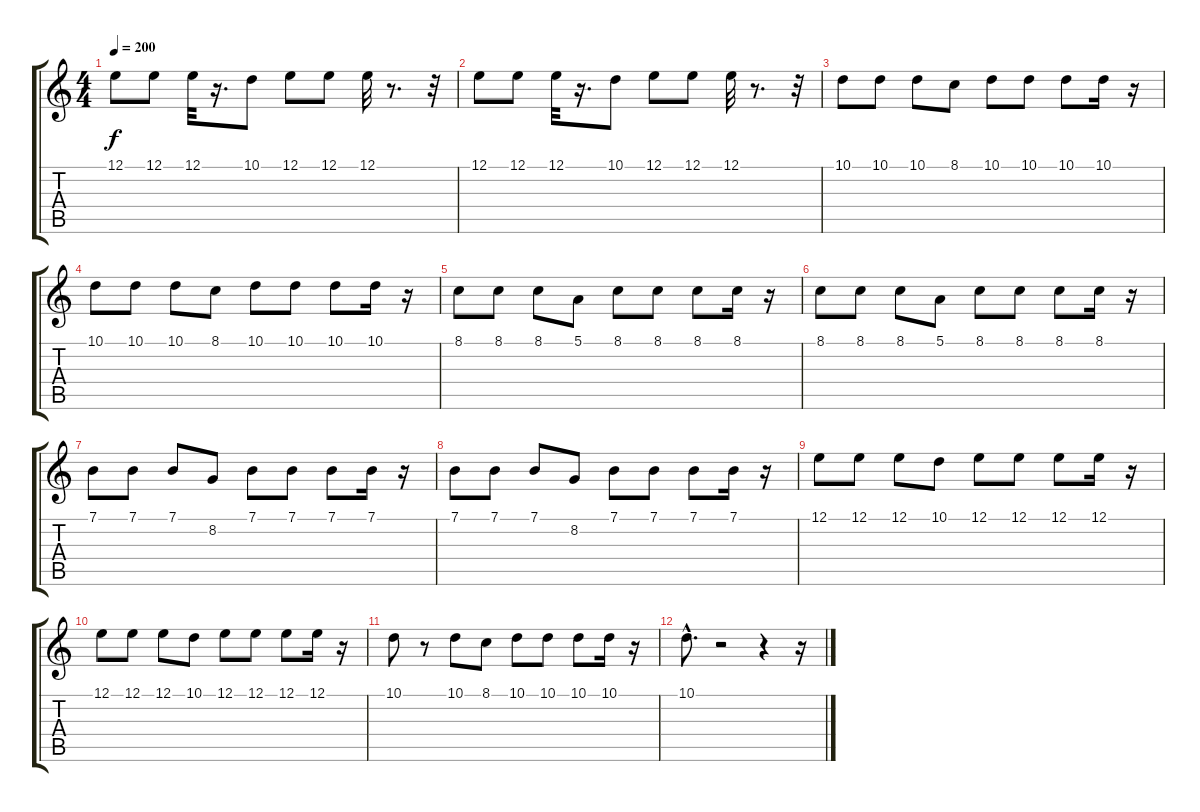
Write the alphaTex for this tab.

\track "" {instrument trumpet}
\staff {score tabs}
\tuning (E4 B3 G3 D3 A2 E2) {hide}
\ts (4 4)
\tempo 200
\clef g2
\ks c
12.1.8{dy f} 12.1.8 12.1.32 r.16{d} 10.1.8 12.1.8 12.1.8 12.1.32 r.8{d} r.32 |
12.1.8 12.1.8 12.1.32 r.16{d} 10.1.8 12.1.8 12.1.8 12.1.32 r.8{d} r.32 |
10.1.8 10.1.8 10.1.8 8.1.8 10.1.8 10.1.8 10.1.8 10.1.16 r.16 |
10.1.8 10.1.8 10.1.8 8.1.8 10.1.8 10.1.8 10.1.8 10.1.16 r.16 |
8.1.8 8.1.8 8.1.8 5.1.8 8.1.8 8.1.8 8.1.8 8.1.16 r.16 |
8.1.8 8.1.8 8.1.8 5.1.8 8.1.8 8.1.8 8.1.8 8.1.16 r.16 |
7.1.8 7.1.8 7.1.8 8.2.8 7.1.8 7.1.8 7.1.8 7.1.16 r.16 |
7.1.8 7.1.8 7.1.8 8.2.8 7.1.8 7.1.8 7.1.8 7.1.16 r.16 |
12.1.8 12.1.8 12.1.8 10.1.8 12.1.8 12.1.8 12.1.8 12.1.16 r.16 |
12.1.8 12.1.8 12.1.8 10.1.8 12.1.8 12.1.8 12.1.8 12.1.16 r.16 |
10.1.8 r.8 10.1.8 8.1.8 10.1.8 10.1.8 10.1.8 10.1.16 r.16 |
10.1{hac}.8{d} r.2 r.4 r.16
